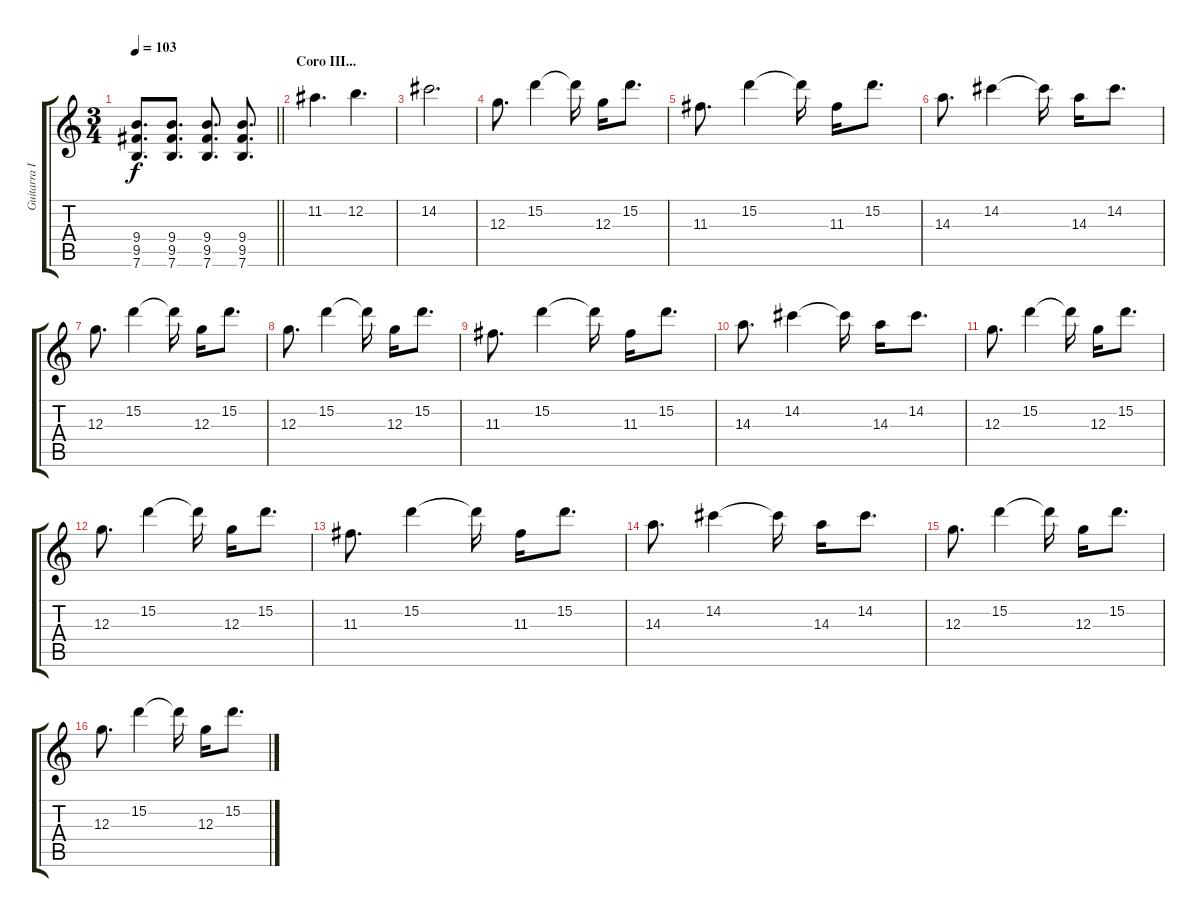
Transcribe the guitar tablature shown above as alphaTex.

\track ("Guitarra I" "Guitarra I") {instrument distortionguitar}
\staff {score tabs}
\tuning (E4 B3 G3 D3 A2 E2) {hide}
\ts (3 4)
\tempo 103
\clef g2
\barLineRight lightlight
\ks c
(9.4 9.5 7.6).8{d dy f} (9.4 9.5 7.6).8{d} (9.4 9.5 7.6).8{d} (9.4 9.5 7.6).8{d} |
\section ("" "Coro III...")
11.2.4{d} 12.2.4{d} |
14.2.2{d} |
12.3.8{d} 15.2.4 15.2{t}.16 12.3.16 15.2.8{d} |
11.3.8{d} 15.2.4 15.2{t}.16 11.3.16 15.2.8{d} |
14.3.8{d} 14.2.4 14.2{t}.16 14.3.16 14.2.8{d} |
12.3.8{d} 15.2.4 15.2{t}.16 12.3.16 15.2.8{d} |
12.3.8{d} 15.2.4 15.2{t}.16 12.3.16 15.2.8{d} |
11.3.8{d} 15.2.4 15.2{t}.16 11.3.16 15.2.8{d} |
14.3.8{d} 14.2.4 14.2{t}.16 14.3.16 14.2.8{d} |
12.3.8{d} 15.2.4 15.2{t}.16 12.3.16 15.2.8{d} |
12.3.8{d} 15.2.4 15.2{t}.16 12.3.16 15.2.8{d} |
11.3.8{d} 15.2.4 15.2{t}.16 11.3.16 15.2.8{d} |
14.3.8{d} 14.2.4 14.2{t}.16 14.3.16 14.2.8{d} |
12.3.8{d} 15.2.4 15.2{t}.16 12.3.16 15.2.8{d} |
12.3.8{d} 15.2.4 15.2{t}.16 12.3.16 15.2.8{d}
